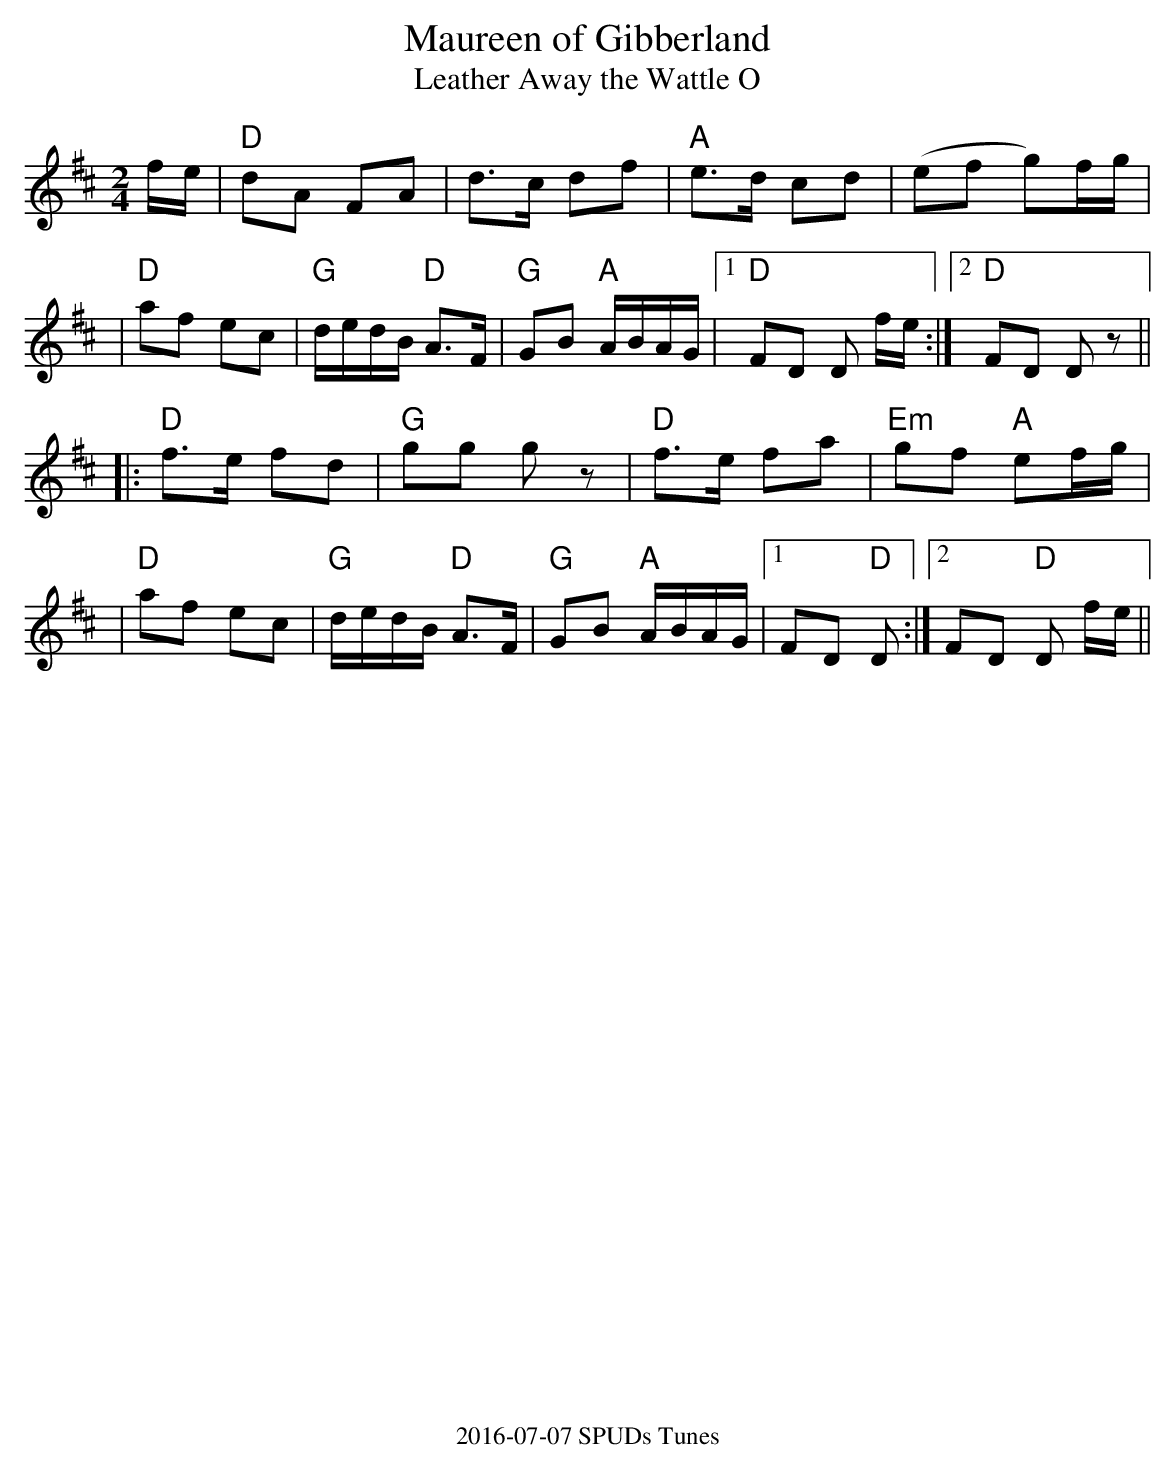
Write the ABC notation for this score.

X:1
T:Maureen of Gibberland
T:Leather Away the Wattle O
M: 2/4
K: D
fe \
|"D" d2A2 F2A2 |d3c d2f2 |"A" e3d c2d2 | (e2f2 g2)fg|
| "D"a2f2 e2c2 |"G" dedB "D"A3F |"G" G2B2 "A" ABAG |1"D" F2D2 D2 fe:|2"D" F2D2 D2 z2||
|:"D" f3e f2d2 |"G" g2g2 g2z2 |"D" f3e f2a2 |"Em" g2f2 "A"e2fg |
| "D"a2f2 e2c2|"G"dedB"D" A3F| "G"G2B2 "A"ABAG |1F2D2 "D"D2 :|2F2D2 "D"D2 fe||
